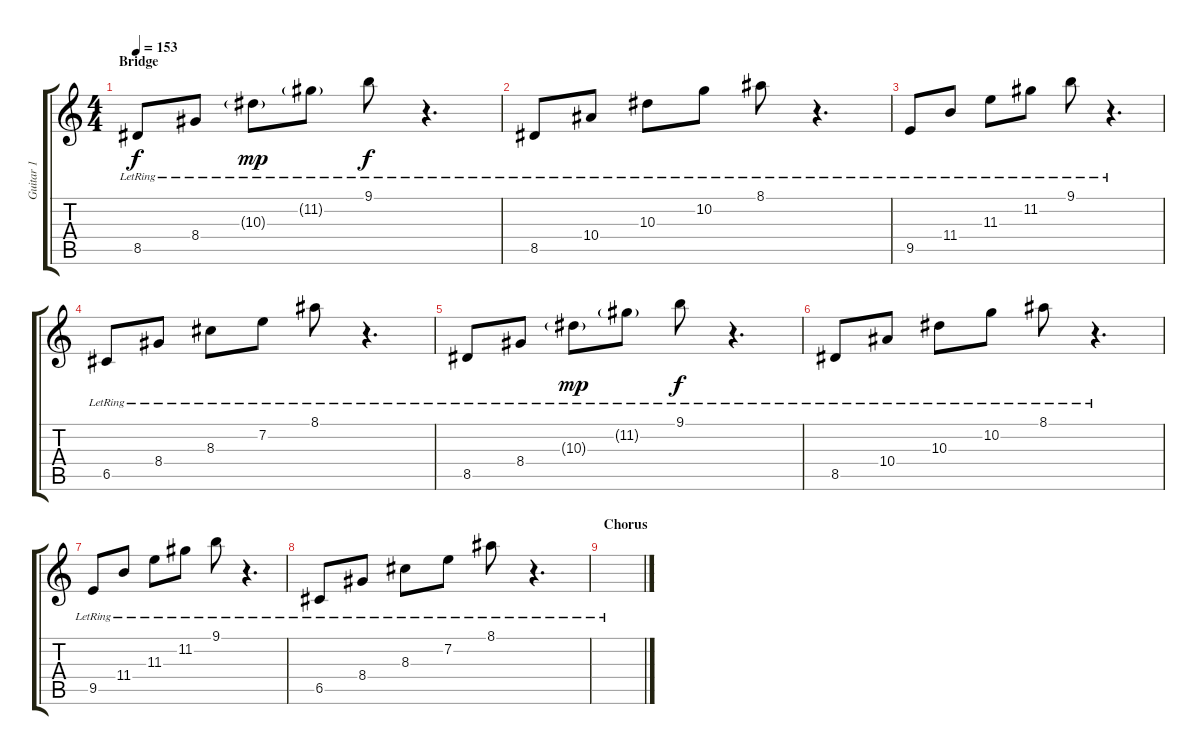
\track ("Guitar 1" "Guitar 1") {instrument electricguitarjazz}
\staff {score tabs}
\tuning (D4 A3 F3 C3 G2 C2) {hide}
\ts (4 4)
\section ("" "Bridge")
\tempo 153
\clef g2
\ks c
8.5{lr}.8{dy f} 8.4{lr}.8 10.3{g lr}.8{dy mp} 11.2{g lr}.8 9.1{lr}.8{dy f} r.4{d} |
8.5{lr}.8 10.4{lr}.8 10.3{lr}.8 10.2{lr}.8 8.1{lr}.8 r.4{d} |
9.5{lr}.8 11.4{lr}.8 11.3{lr}.8 11.2{lr}.8 9.1{lr}.8 r.4{d} |
6.5{lr}.8 8.4{lr}.8 8.3{lr}.8 7.2{lr}.8 8.1{lr}.8 r.4{d} |
8.5{lr}.8 8.4{lr}.8 10.3{g lr}.8{dy mp} 11.2{g lr}.8 9.1{lr}.8{dy f} r.4{d} |
8.5{lr}.8 10.4{lr}.8 10.3{lr}.8 10.2{lr}.8 8.1{lr}.8 r.4{d} |
9.5{lr}.8 11.4{lr}.8 11.3{lr}.8 11.2{lr}.8 9.1{lr}.8 r.4{d} |
6.5{lr}.8 8.4{lr}.8 8.3{lr}.8 7.2{lr}.8 8.1{lr}.8 r.4{d} |
\section ("" "Chorus")
